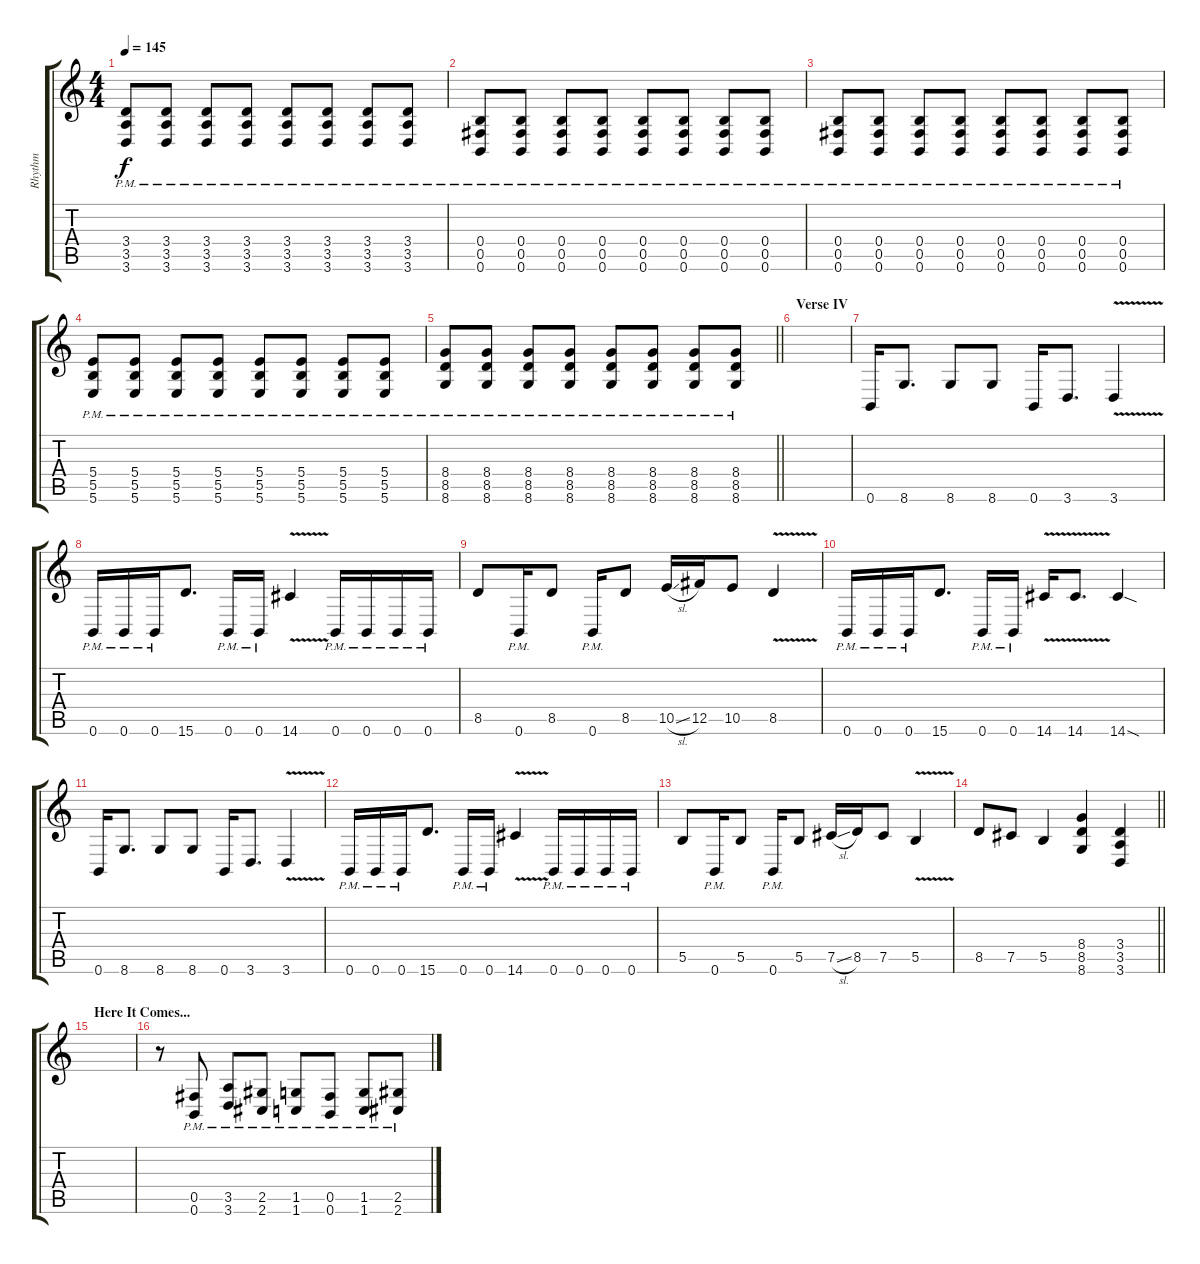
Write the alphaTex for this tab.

\track ("Rhythm" "Rhythm") {instrument distortionguitar}
\staff {score tabs}
\tuning (Db4 Ab3 E3 B2 Gb2 B1) {hide}
\ts (4 4)
\tempo 145
\clef g2
\ks c
(3.4{pm} 3.5{pm} 3.6{pm}).8{dy f} (3.4{pm} 3.5{pm} 3.6{pm}).8 (3.4{pm} 3.5{pm} 3.6{pm}).8 (3.4{pm} 3.5{pm} 3.6{pm}).8 (3.4{pm} 3.5{pm} 3.6{pm}).8 (3.4{pm} 3.5{pm} 3.6{pm}).8 (3.4{pm} 3.5{pm} 3.6{pm}).8 (3.4{pm} 3.5{pm} 3.6{pm}).8 |
(0.4{pm} 0.5{pm} 0.6{pm}).8 (0.4{pm} 0.5{pm} 0.6{pm}).8 (0.4{pm} 0.5{pm} 0.6{pm}).8 (0.4{pm} 0.5{pm} 0.6{pm}).8 (0.4{pm} 0.5{pm} 0.6{pm}).8 (0.4{pm} 0.5{pm} 0.6{pm}).8 (0.4{pm} 0.5{pm} 0.6{pm}).8 (0.4{pm} 0.5{pm} 0.6{pm}).8 |
(0.4{pm} 0.5{pm} 0.6{pm}).8 (0.4{pm} 0.5{pm} 0.6{pm}).8 (0.4{pm} 0.5{pm} 0.6{pm}).8 (0.4{pm} 0.5{pm} 0.6{pm}).8 (0.4{pm} 0.5{pm} 0.6{pm}).8 (0.4{pm} 0.5{pm} 0.6{pm}).8 (0.4{pm} 0.5{pm} 0.6{pm}).8 (0.4{pm} 0.5{pm} 0.6{pm}).8 |
(5.4{pm} 5.5{pm} 5.6{pm}).8 (5.4{pm} 5.5{pm} 5.6{pm}).8 (5.4{pm} 5.5{pm} 5.6{pm}).8 (5.4{pm} 5.5{pm} 5.6{pm}).8 (5.4{pm} 5.5{pm} 5.6{pm}).8 (5.4{pm} 5.5{pm} 5.6{pm}).8 (5.4{pm} 5.5{pm} 5.6{pm}).8 (5.4{pm} 5.5{pm} 5.6{pm}).8 |
\barLineRight lightlight
(8.4{pm} 8.5{pm} 8.6{pm}).8 (8.4{pm} 8.5{pm} 8.6{pm}).8 (8.4{pm} 8.5{pm} 8.6{pm}).8 (8.4{pm} 8.5{pm} 8.6{pm}).8 (8.4{pm} 8.5{pm} 8.6{pm}).8 (8.4{pm} 8.5{pm} 8.6{pm}).8 (8.4{pm} 8.5{pm} 8.6{pm}).8 (8.4{pm} 8.5{pm} 8.6{pm}).8 |
\section ("" "Verse IV")
|
0.6.16 8.6.8{d} 8.6.8 8.6.8 0.6.16 3.6.8{d} 3.6{v}.4 |
0.6{pm}.16 0.6{pm}.16 0.6{pm}.16 15.6.8{d} 0.6{pm}.16 0.6{pm}.16 14.6{v}.4 0.6{pm}.16 0.6{pm}.16 0.6{pm}.16 0.6{pm}.16 |
8.5.8 0.6{pm}.16 8.5.8 0.6{pm}.16 8.5.8 10.5{sl}.16 12.5.16 10.5.8 8.5{v}.4 |
0.6{pm}.16 0.6{pm}.16 0.6{pm}.16 15.6.8{d} 0.6{pm}.16 0.6{pm}.16 14.6{v}.16 14.6{v}.8{d} 14.6{sod}.4 |
0.6.16 8.6.8{d} 8.6.8 8.6.8 0.6.16 3.6.8{d} 3.6{v}.4 |
0.6{pm}.16 0.6{pm}.16 0.6{pm}.16 15.6.8{d} 0.6{pm}.16 0.6{pm}.16 14.6{v}.4 0.6{pm}.16 0.6{pm}.16 0.6{pm}.16 0.6{pm}.16 |
5.5.8 0.6{pm}.16 5.5.8 0.6{pm}.16 5.5.8 7.5{sl}.16 8.5.16 7.5.8 5.5{v}.4 |
\barLineRight lightlight
8.5.8 7.5.8 5.5.4 (8.4 8.5 8.6).4 (3.4 3.5 3.6).4 |
\section ("" "Here It Comes...")
|
r.8 (0.5{pm} 0.6{pm}).8 (3.5{pm} 3.6{pm}).8 (2.5{pm} 2.6{pm}).8 (1.5{pm} 1.6{pm}).8 (0.5{pm} 0.6{pm}).8 (1.5{pm} 1.6{pm}).8 (2.5{pm} 2.6{pm}).8
